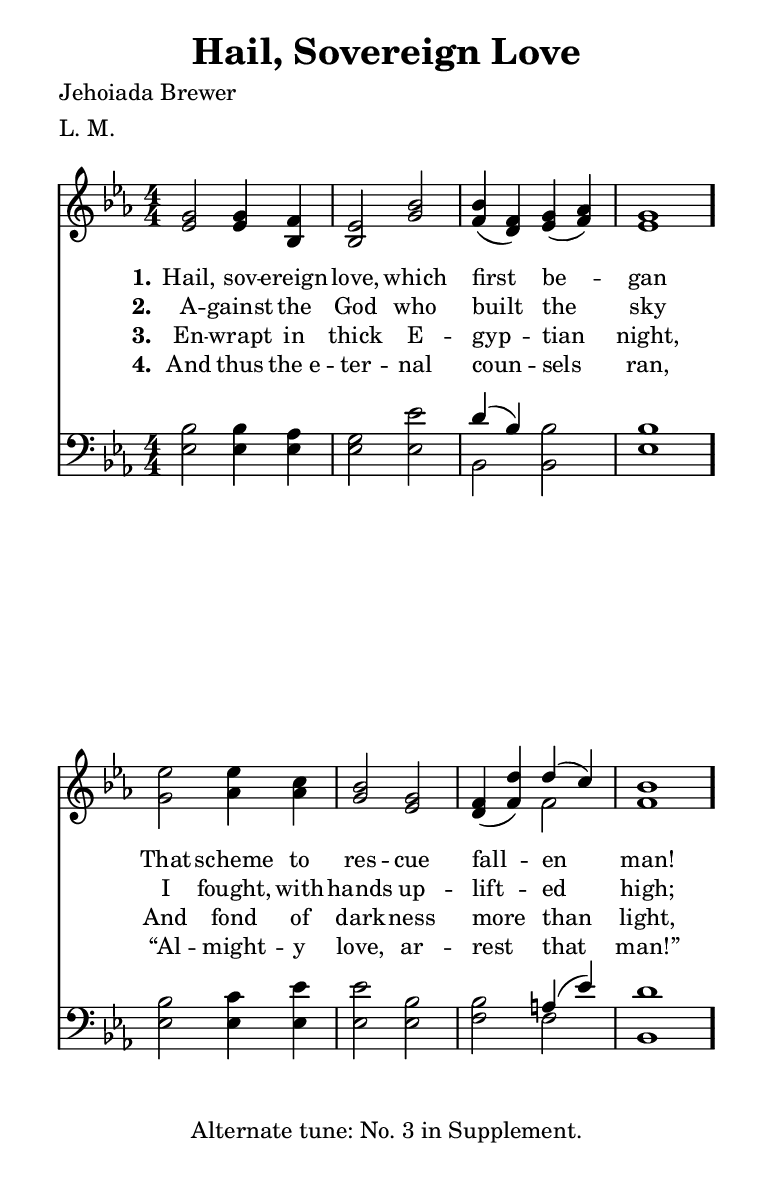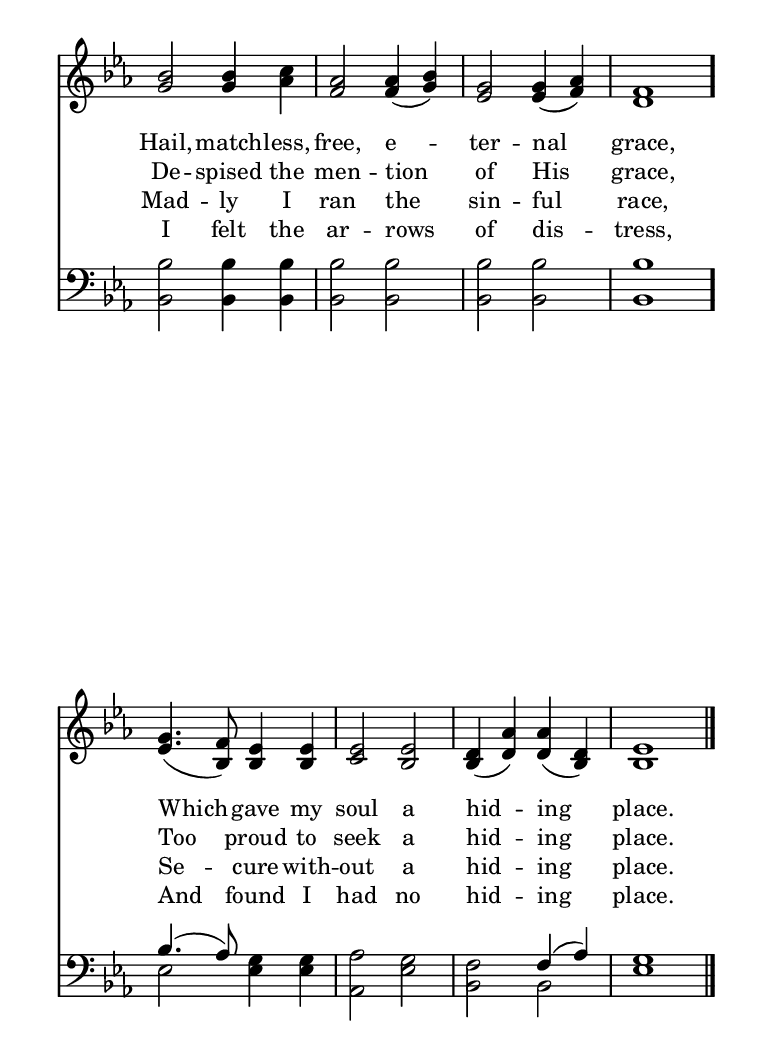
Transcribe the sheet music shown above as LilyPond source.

\include "common/global.ily"
\paper {
  \include "common/paper.ily"
  ragged-last-bottom = ##t % keep markup verses from clinging to bottom of page
  system-count = #(cond (is-eogsized 2) (#t #f))
  oddFooterMarkup = \markup { \fill-line { \on-the-fly \first-page "Alternate tune: No. 3 in Supplement." } }
  system-system-spacing.padding = 11
}

\header{
  %gospel
  hymnnumber = "88"
  title = "Hail, Sovereign Love"
  tunename = "Bera"
  meter = "L. M."
  poet = "Jehoiada Brewer" % original has "Jehoida"
  composer = ""
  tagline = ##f
}

% for fermata in MIDI
ta = { \tempo 4=110 }
tb = { \tempo 4=55  }

patternAA = { c2       c4 c4 | c2 c2      | c4( c4) c4( c4) | c1 }
patternAB = { c2       c4 c4 | c2 c2      | c4( c4) c2      | c1 }
patternAC = { c2       c4 c4 | c2 c2      | c2      c2      | c1 }
patternAD = { c2       c4 c4 | c2 c2      | c2      c4( c4) | c1 }
patternAE = { c2       c4 c4 | c2 c4( c4) | c2      c4( c4) | c1 }
patternAF = { c4.( c8) c4 c4 | c2 c2      | c4( c4) c4( c4) | c1 }
patternAG = { c4.( c8) c4 c4 | c2 c2      | c2      c4( c4) | c1 }

global = {
  \include "common/overrides.ily"
  \override Staff.TimeSignature.style = #'numbered
  \time 4/4
  \override Score.MetronomeMark.transparent = ##t % hide all fermata changes too
  \ta
  \key ees \major
  \autoBeamOff
}

notesSoprano = {
\global
\relative c'' {

  \changePitch \patternAA { g g f | ees bes' bes f g aes | g }
  \changePitch \patternAA { ees' ees c | bes g | f d' d c | bes } \eogbreak
  \changePitch \patternAE { bes bes c | aes aes bes | g g aes | f }
  \changePitch \patternAF { g f ees ees | ees ees | d aes' aes d, | ees }

  \bar "|."

}
}

notesAlto = {
\global
\relative e' {

  \changePitch \patternAA { ees ees bes | bes g' | f d ees f | ees }
  \changePitch \patternAB { g aes aes | g ees | d f f | f }
  \changePitch \patternAE { g g aes | f f g | ees ees f | d }
  \changePitch \patternAF { ees bes bes bes | c bes | bes d d bes | bes }

}
}

notesTenor = {
\global
\relative a {

  \changePitch \patternAB { bes bes aes | g ees' | d bes bes | bes }
  \changePitch \patternAD { bes | c ees | ees bes | bes a ees' | d }
  \changePitch \patternAC { bes bes bes | bes bes | bes bes | bes }
  \changePitch \patternAG { bes aes | g g | aes g | f f aes | g }

}
}

notesBass = {
\global
\relative f {

  \changePitch \patternAC { ees ees ees | ees ees | bes bes | ees }
  \changePitch \patternAC { ees ees ees | ees ees | f f | bes, }
  \changePitch \patternAC { bes bes bes | bes bes | bes bes | bes }
  \changePitch \patternAC { ees ees ees | aes, ees' | bes bes | ees }

}
}

wordsA = \lyricmode {
\set stanza = "1."

Hail, sov -- ereign love, which first be -- gan \bar "."
That scheme to res -- cue fall -- en man! \bar "."
Hail, match -- less, free, e -- ter -- nal grace, \bar "."
Which gave my soul a hid -- ing place. \bar "."

}

wordsB = \lyricmode {
\set stanza = "2."

A -- gainst the God who built the sky
I fought, with hands up -- lift -- ed high;
De -- spised the men -- tion of His grace,
Too proud to seek a hid -- ing place.

}

wordsC = \lyricmode {
\set stanza = "3."

En -- wrapt in thick E -- gyp -- tian night,
And fond of dark -- ness more than light,
Mad -- ly I ran the sin -- ful race,
Se -- cure with -- out a hid -- ing place.

}

wordsD = \lyricmode {
\set stanza = "4."

And thus the_e -- ter -- nal coun -- sels ran,
“Al -- might -- y love, ar -- rest that man!”
I felt the ar -- rows of dis -- tress,
And found I had no hid -- ing place.

}

wordsE = \markuplist {

\line { Indignant Justice stood in view, }
\line { To Sinai’s fiery mount I flew; }
\line { But Justice cried with frowning face, }
\line { “This mountain is no hiding place.” }

}

wordsF = \markuplist {

\line { On Jesus, God’s just vengeance fell, }
\line { Which would have sunk a world to hell; }
\line { He bore it for a sinful race, }
\line { And thus became their Hiding Place. }

}

wordsG = \markuplist {

\line { Should sevenfold storms of thunder roll, }
\line { And shake this globe from pole to pole, }
\line { No thunderbolt shall daunt my face, }
\line { For Jesus is my Hiding Place. }

}

wordsH = \markuplist {

\line { A few more rolling suns at most, }
\line { Shall land me on fair Canaan’s coast, }
\line { Where I shall sing the song of grace, }
\line { And see my glorious Hiding Place. }

}

\score {
  \context ChoirStaff <<
    \context Staff = upper <<
      \set Staff.autoBeaming = ##f
      \set ChoirStaff.systemStartDelimiter = #'SystemStartBar
      \set ChoirStaff.printPartCombineTexts = ##f
      \partcombine #'(2 . 11) \notesSoprano \notesAlto
      \context NullVoice = sopranos { \voiceOne << \notesSoprano >> }
      \context Lyrics = one   \lyricsto sopranos \wordsA
      \context Lyrics = two   \lyricsto sopranos \wordsB
      \context Lyrics = three \lyricsto sopranos \wordsC
      \context Lyrics = four  \lyricsto sopranos \wordsD
    >>
    \context Staff = men <<
      \set Staff.autoBeaming = ##f
      \clef bass
      \set ChoirStaff.printPartCombineTexts = ##f
      \partcombine #'(2 . 11) \notesTenor \notesBass
    >>
  >>
  \layout {
    \include "common/layout.ily"
    \context {
      \Lyrics
      % Compensate for wide lyrics by squashing things a bit
      \override LyricSpace.minimum-distance = #0.3
    }
  }
  #(cond ((ly:get-option 'eog-midi-permitted) #{ \midi{
    \include "common/midi.ily"
  } #}))
}

\markup { \vspace #3 \fill-line { \column {
  \line{ \bold 5 \column { \wordsE } } \combine \null \vspace #1
  \line{ \bold 6 \column { \wordsF } } \combine \null \vspace #1
  \line{ \bold 7 \column { \wordsG } } \combine \null \vspace #1
  \line{ \bold 8 \column { \wordsH } } \combine \null \vspace #1
} } }

\version "2.19.49"  % necessary for upgrading to future LilyPond versions.

% vi:set et ts=2 sw=2 ai nocindent syntax=lilypond:
